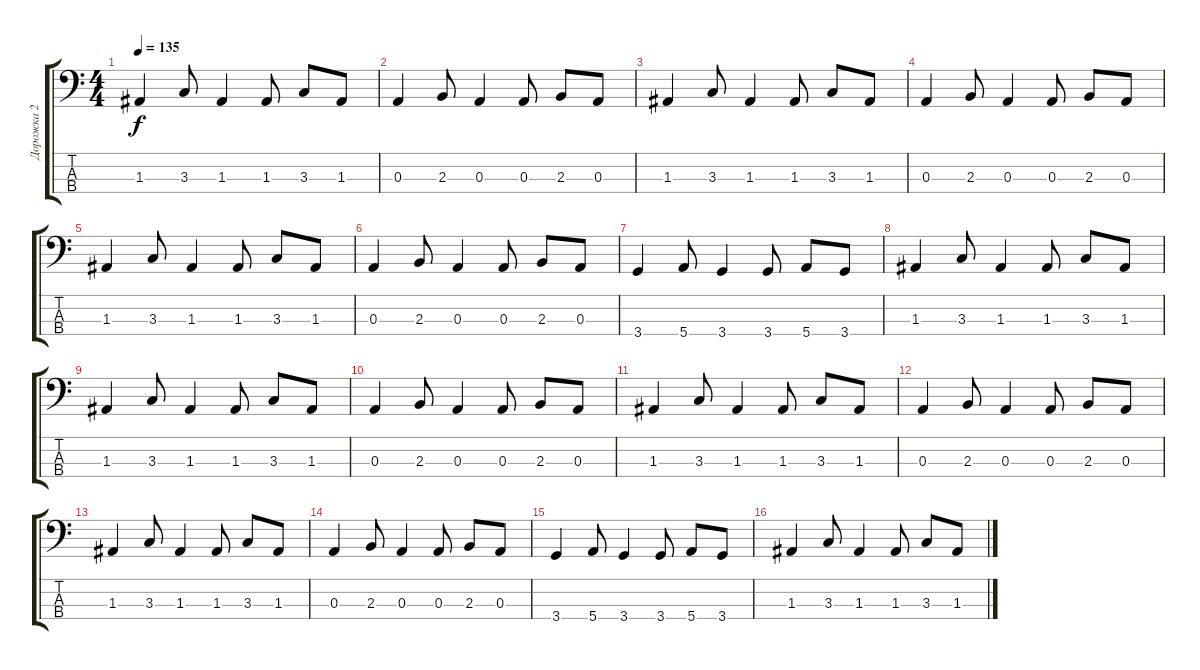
\track ("Дорожка 2" "Дорожка 2") {instrument electricbassfinger}
\staff {score tabs}
\tuning (G2 D2 A1 E1) {hide}
\ts (4 4)
\tempo 135
\clef f4
\ks c
1.3.4{dy f} 3.3.8 1.3.4 1.3.8 3.3.8 1.3.8 |
0.3.4 2.3.8 0.3.4 0.3.8 2.3.8 0.3.8 |
1.3.4 3.3.8 1.3.4 1.3.8 3.3.8 1.3.8 |
0.3.4 2.3.8 0.3.4 0.3.8 2.3.8 0.3.8 |
1.3.4 3.3.8 1.3.4 1.3.8 3.3.8 1.3.8 |
0.3.4 2.3.8 0.3.4 0.3.8 2.3.8 0.3.8 |
3.4.4 5.4.8 3.4.4 3.4.8 5.4.8 3.4.8 |
1.3.4 3.3.8 1.3.4 1.3.8 3.3.8 1.3.8 |
1.3.4 3.3.8 1.3.4 1.3.8 3.3.8 1.3.8 |
0.3.4 2.3.8 0.3.4 0.3.8 2.3.8 0.3.8 |
1.3.4 3.3.8 1.3.4 1.3.8 3.3.8 1.3.8 |
0.3.4 2.3.8 0.3.4 0.3.8 2.3.8 0.3.8 |
1.3.4 3.3.8 1.3.4 1.3.8 3.3.8 1.3.8 |
0.3.4 2.3.8 0.3.4 0.3.8 2.3.8 0.3.8 |
3.4.4 5.4.8 3.4.4 3.4.8 5.4.8 3.4.8 |
1.3.4 3.3.8 1.3.4 1.3.8 3.3.8 1.3.8
